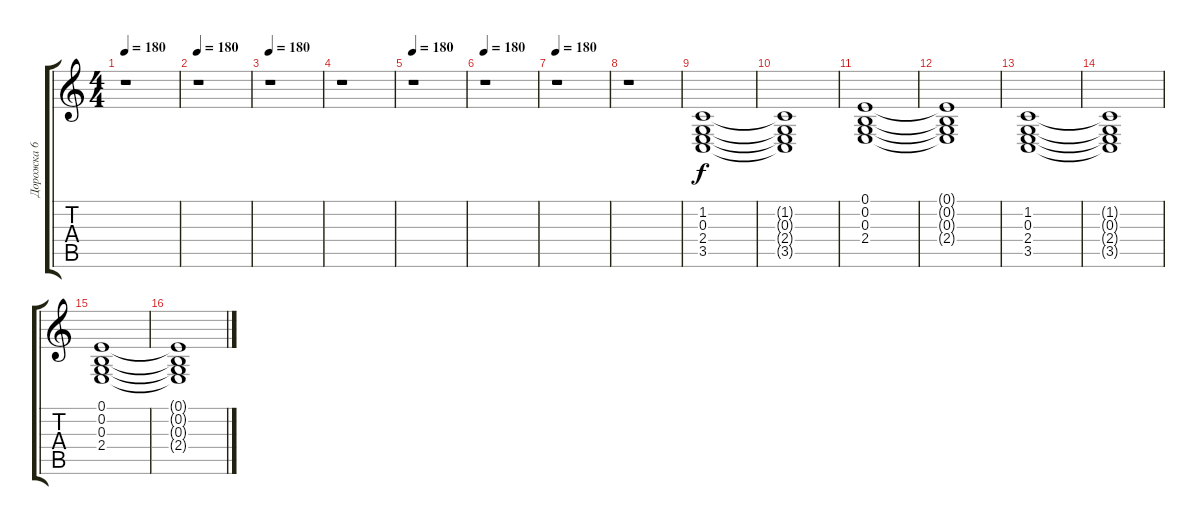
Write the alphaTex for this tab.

\track ("Дорожка 6" "Дорожка 6") {instrument stringensemble2}
\staff {score tabs}
\tuning (E4 B3 G3 D3 A2 E2) {hide}
\ts (4 4)
\tempo 180
\clef g2
\ks c
r.1{dy f} |
\tempo 180
r.1 |
\tempo 180
r.1 |
r.1 |
\tempo 180
r.1 |
\tempo 180
r.1 |
\tempo 180
r.1 |
r.1 |
(1.2 0.3 2.4 3.5).1 |
(1.2{t} 0.3{t} 2.4{t} 3.5{t}).1 |
(0.1 0.2 0.3 2.4).1 |
(0.1{t} 0.2{t} 0.3{t} 2.4{t}).1 |
(1.2 0.3 2.4 3.5).1 |
(1.2{t} 0.3{t} 2.4{t} 3.5{t}).1 |
(0.1 0.2 0.3 2.4).1 |
(0.1{t} 0.2{t} 0.3{t} 2.4{t}).1
